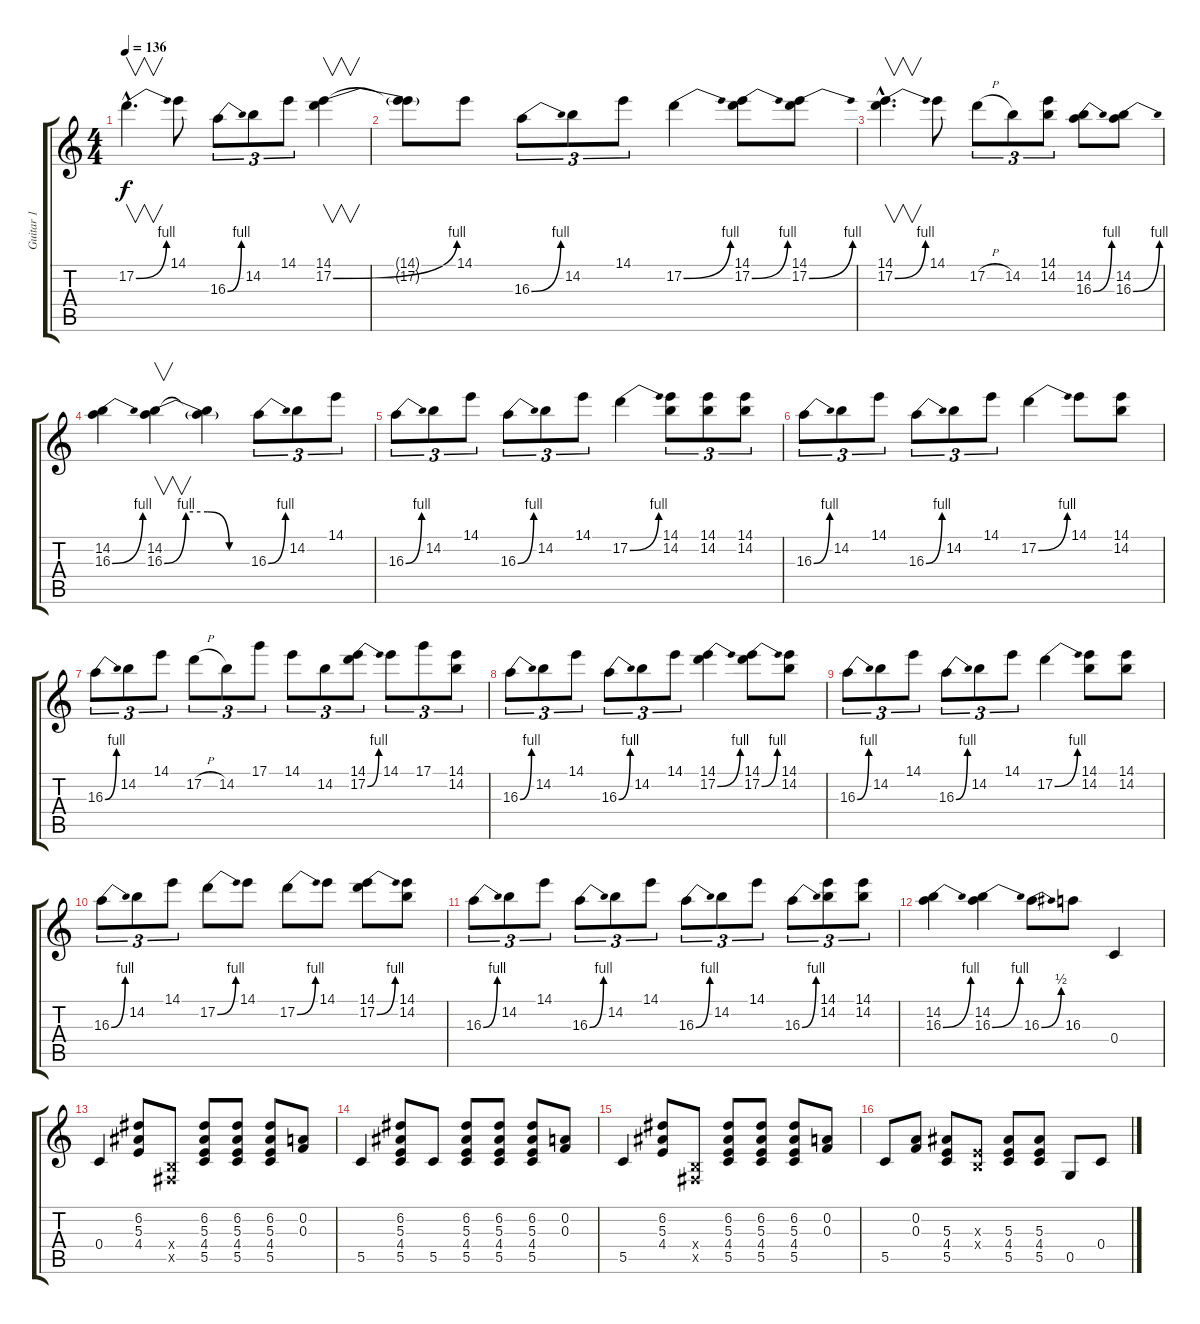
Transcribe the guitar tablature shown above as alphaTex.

\track ("Guitar 1" "Guitar 1") {instrument distortionguitar}
\staff {score tabs}
\tuning (D4 A3 F3 C3 G2 D2) {hide}
\ts (4 4)
\tempo 136
\clef g2
\ks c
17.2{be (bend 0 0 60 4) hac}.4{v d dy f} 14.1.8 16.3{be (bend 0 0 60 4)}.8{tu (3 2)} 14.2.8{tu (3 2)} 14.1.8{tu (3 2)} (14.1 17.2{be (bend 0 0 60 4)}).4{v} |
(14.1{t} 17.2{t}).8 14.1.8 16.3{be (bend 0 0 60 4)}.8{tu (3 2)} 14.2.8{tu (3 2)} 14.1.8{tu (3 2)} 17.2{be (bend 0 0 60 4)}.4 (14.1 17.2{be (bend 0 0 60 4)}).8 (14.1 17.2{be (bend 0 0 60 4)}).8 |
(14.1{hac} 17.2{be (bend 0 0 60 4) hac}).4{v d} 14.1.8 17.2{h}.8{tu (3 2)} 14.2.8{tu (3 2)} (14.1 14.2).8{tu (3 2)} (14.2 16.3{be (bend 0 0 60 4)}).8 (14.2 16.3{be (bend 0 0 60 4)}).8 |
(14.2 16.3{be (bend 0 0 60 4)}).4 (14.2 16.3{be (custom 0 0 15 4 30 4 45 0 60 0)}).4{v} (14.2{t} 16.3{t}).4 16.3{be (bend 0 0 60 4)}.8{tu (3 2)} 14.2.8{tu (3 2)} 14.1.8{tu (3 2)} |
16.3{be (bend 0 0 60 4)}.8{tu (3 2)} 14.2.8{tu (3 2)} 14.1.8{tu (3 2)} 16.3{be (bend 0 0 60 4)}.8{tu (3 2)} 14.2.8{tu (3 2)} 14.1.8{tu (3 2)} 17.2{be (bend 0 0 60 4)}.4 (14.1 14.2).8{tu (3 2)} (14.1 14.2).8{tu (3 2)} (14.1 14.2).8{tu (3 2)} |
16.3{be (bend 0 0 60 4)}.8{tu (3 2)} 14.2.8{tu (3 2)} 14.1.8{tu (3 2)} 16.3{be (bend 0 0 60 4)}.8{tu (3 2)} 14.2.8{tu (3 2)} 14.1.8{tu (3 2)} 17.2{be (bend 0 0 60 4)}.4 14.1.8 (14.1 14.2).8 |
16.3{be (bend 0 0 60 4)}.8{tu (3 2)} 14.2.8{tu (3 2)} 14.1.8{tu (3 2)} 17.2{h}.8{tu (3 2)} 14.2.8{tu (3 2)} 17.1.8{tu (3 2)} 14.1.8{tu (3 2)} 14.2.8{tu (3 2)} (14.1 17.2{be (bend 0 0 60 4)}).8{tu (3 2)} 14.1.8{tu (3 2)} 17.1.8{tu (3 2)} (14.1 14.2).8{tu (3 2)} |
16.3{be (bend 0 0 60 4)}.8{tu (3 2)} 14.2.8{tu (3 2)} 14.1.8{tu (3 2)} 16.3{be (bend 0 0 60 4)}.8{tu (3 2)} 14.2.8{tu (3 2)} 14.1.8{tu (3 2)} (14.1 17.2{be (bend 0 0 60 4)}).4 (14.1 17.2{be (bend 0 0 60 4)}).8 (14.1 14.2).8 |
16.3{be (bend 0 0 60 4)}.8{tu (3 2)} 14.2.8{tu (3 2)} 14.1.8{tu (3 2)} 16.3{be (bend 0 0 60 4)}.8{tu (3 2)} 14.2.8{tu (3 2)} 14.1.8{tu (3 2)} 17.2{be (bend 0 0 60 4)}.4 (14.1 14.2).8 (14.1 14.2).8 |
16.3{be (bend 0 0 60 4)}.8{tu (3 2)} 14.2.8{tu (3 2)} 14.1.8{tu (3 2)} 17.2{be (bend 0 0 60 4)}.8 14.1.8 17.2{be (bend 0 0 60 4)}.8 14.1.8 (14.1 17.2{be (bend 0 0 60 4)}).8 (14.1 14.2).8 |
16.3{be (bend 0 0 60 4)}.8{tu (3 2)} 14.2.8{tu (3 2)} 14.1.8{tu (3 2)} 16.3{be (bend 0 0 60 4)}.8{tu (3 2)} 14.2.8{tu (3 2)} 14.1.8{tu (3 2)} 16.3{be (bend 0 0 60 4)}.8{tu (3 2)} 14.2.8{tu (3 2)} 14.1.8{tu (3 2)} 16.3{be (bend 0 0 60 4)}.8{tu (3 2)} (14.1 14.2).8{tu (3 2)} (14.1 14.2).8{tu (3 2)} |
(14.2 16.3{be (bend 0 0 60 4)}).4 (14.2 16.3{be (bend 0 0 60 4)}).4 16.3{be (bend 0 0 60 2)}.8 16.3.8 0.4.4 |
0.4.4 (6.2 5.3 4.4).8 (-1.4{x} -1.5{x}).8 (6.2 5.3 4.4 5.5).8 (6.2 5.3 4.4 5.5).8 (6.2 5.3 4.4 5.5).8 (0.2 0.3).8 |
5.5.4 (6.2 5.3 4.4 5.5).8 5.5.8 (6.2 5.3 4.4 5.5).8 (6.2 5.3 4.4 5.5).8 (6.2 5.3 4.4 5.5).8 (0.2 0.3).8 |
5.5.4 (6.2 5.3 4.4).8 (-1.4{x} -1.5{x}).8 (6.2 5.3 4.4 5.5).8 (6.2 5.3 4.4 5.5).8 (6.2 5.3 4.4 5.5).8 (0.2 0.3).8 |
5.5.8 (0.2 0.3).8 (5.3 4.4 5.5).8 (-1.3{x} -1.4{x}).8 (5.3 4.4 5.5).8 (5.3 4.4 5.5).8 0.5.8 0.4.8
